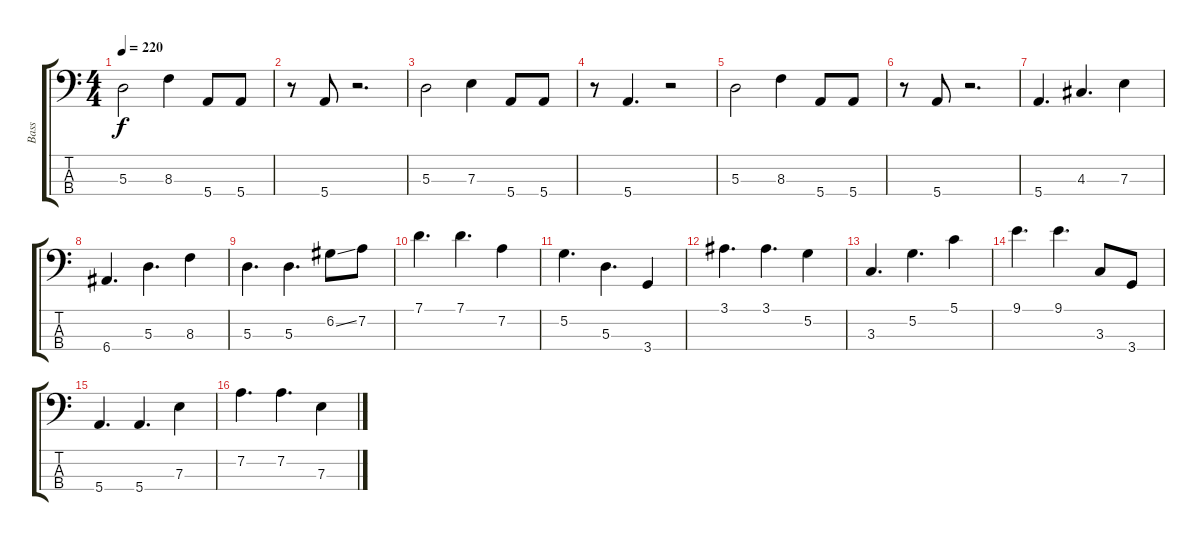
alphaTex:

\track ("Bass" "Bass") {instrument electricbassfinger}
\staff {score tabs}
\tuning (G2 D2 A1 E1) {hide}
\ts (4 4)
\tempo 220
\clef f4
\ks c
5.3.2{dy f} 8.3.4 5.4.8 5.4.8 |
r.8 5.4.8 r.2{d} |
5.3.2 7.3.4 5.4.8 5.4.8 |
r.8 5.4.4{d} r.2 |
5.3.2 8.3.4 5.4.8 5.4.8 |
r.8 5.4.8 r.2{d} |
5.4.4{d} 4.3.4{d} 7.3.4 |
6.4.4{d} 5.3.4{d} 8.3.4 |
5.3.4{d} 5.3.4{d} 6.2{ss}.8 7.2.8 |
7.1.4{d} 7.1.4{d} 7.2.4 |
5.2.4{d} 5.3.4{d} 3.4.4 |
3.1.4{d} 3.1.4{d} 5.2.4 |
3.3.4{d} 5.2.4{d} 5.1.4 |
9.1.4{d} 9.1.4{d} 3.3.8 3.4.8 |
5.4.4{d} 5.4.4{d} 7.3.4 |
7.2.4{d} 7.2.4{d} 7.3.4
